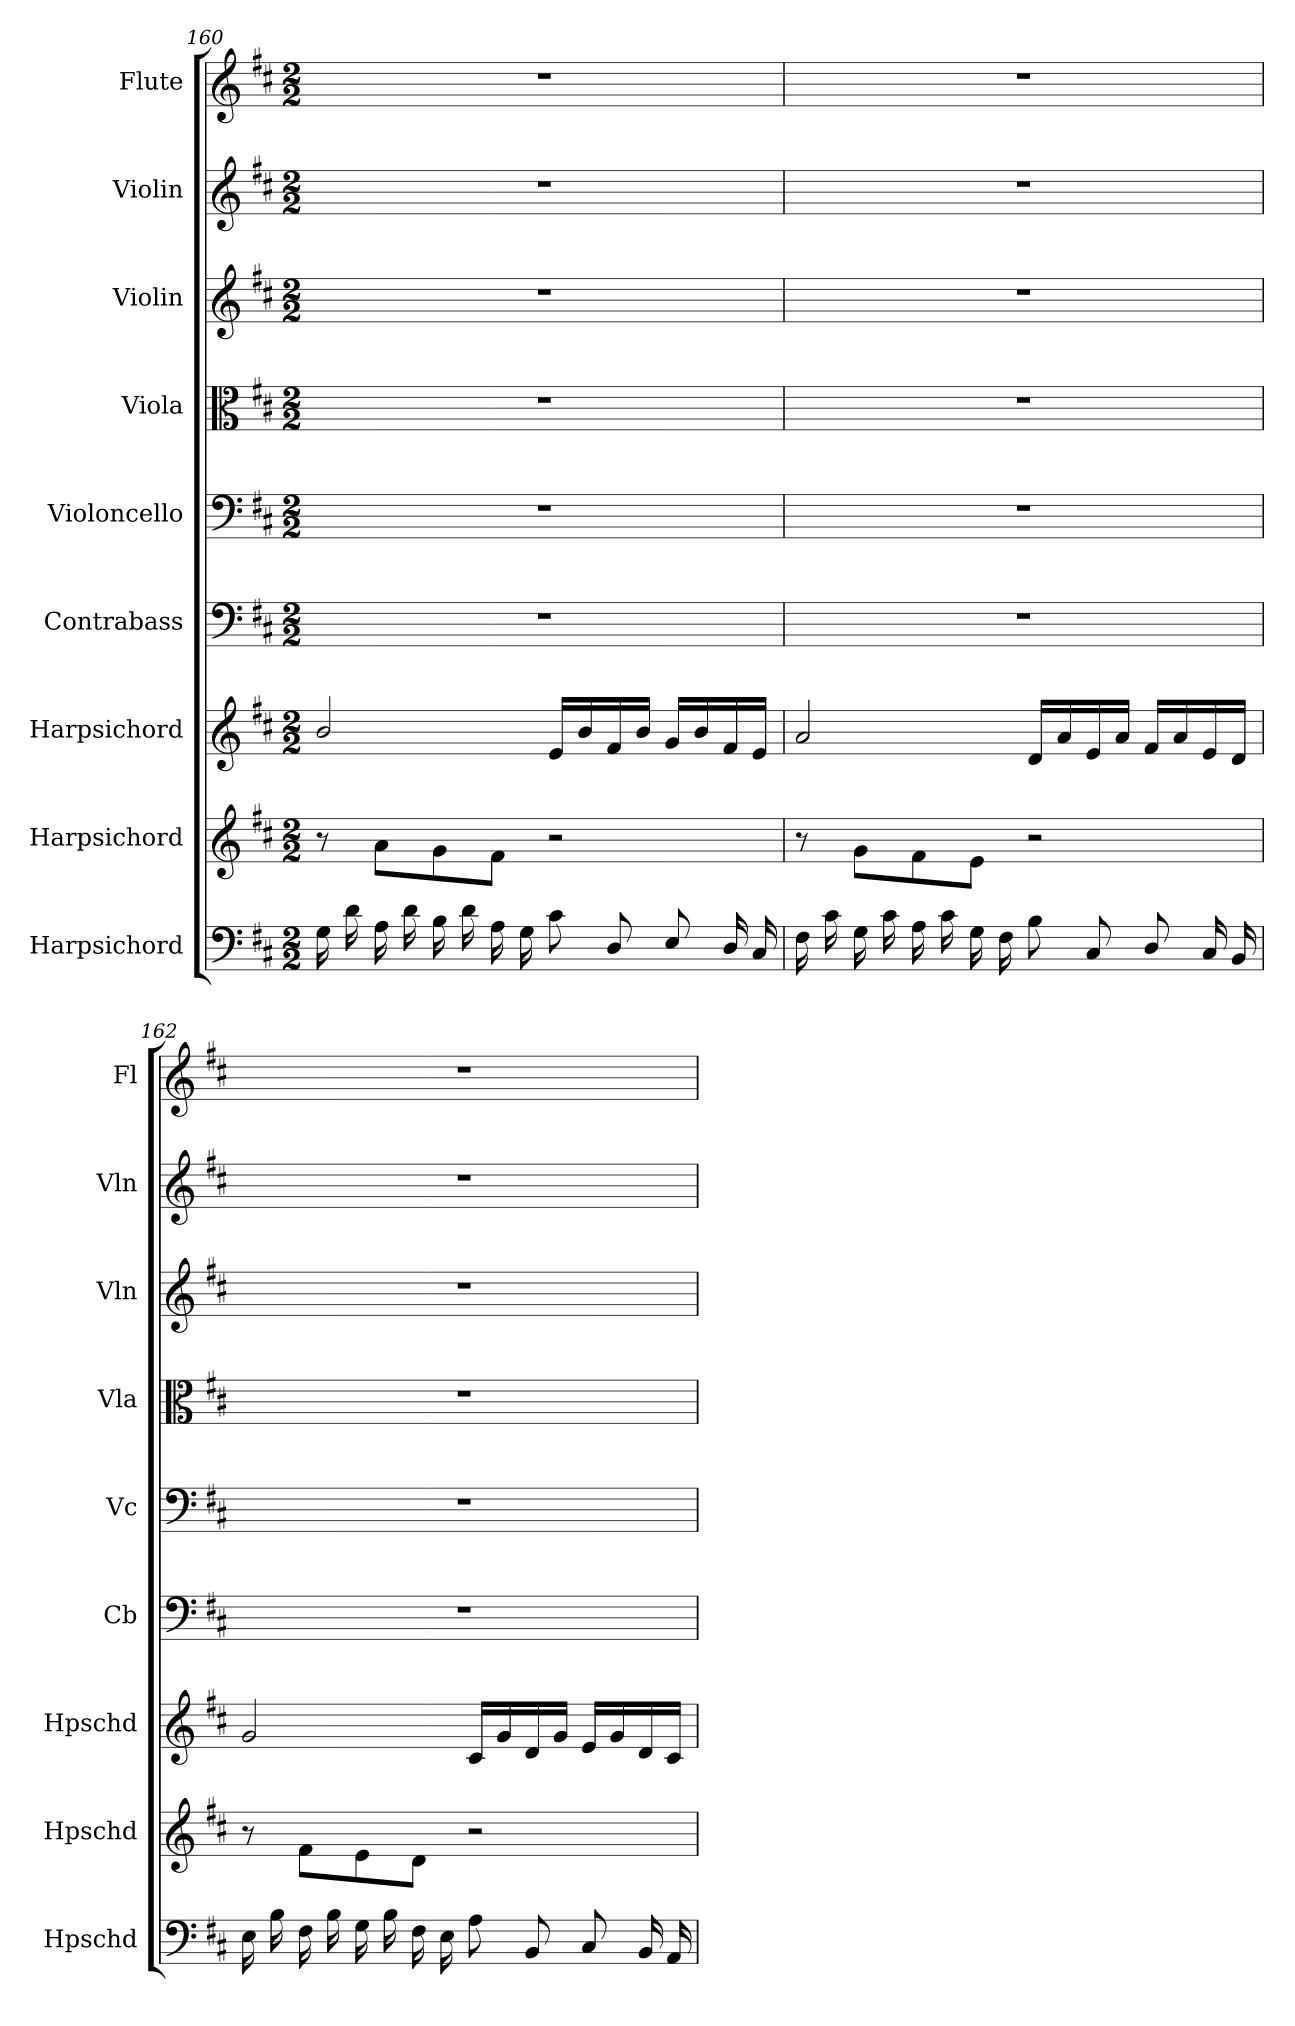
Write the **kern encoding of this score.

**kern	**kern	**kern	**kern	**kern	**kern	**kern	**kern	**kern
*part9	*part8	*part7	*part6	*part5	*part4	*part3	*part2	*part1
*staff9	*staff8	*staff7	*staff6	*staff5	*staff4	*staff3	*staff2	*staff1
*I"Harpsichord	*I"Harpsichord	*I"Harpsichord	*I"Contrabass	*I"Violoncello	*I"Viola	*I"Violin	*I"Violin	*I"Flute
*I'Hpschd	*I'Hpschd	*I'Hpschd	*I'Cb	*I'Vc	*I'Vla	*I'Vln	*I'Vln	*I'Fl
*clefF4	*clefG2	*clefG2	*clefF4	*clefF4	*clefC3	*clefG2	*clefG2	*clefG2
*	*	*	*ITrd7c12	*	*	*	*	*
*k[f#c#]	*k[f#c#]	*k[f#c#]	*k[f#c#]	*k[f#c#]	*k[f#c#]	*k[f#c#]	*k[f#c#]	*k[f#c#]
*D:	*D:	*D:	*D:	*D:	*D:	*D:	*D:	*D:
*M2/2	*M2/2	*M2/2	*M2/2	*M2/2	*M2/2	*M2/2	*M2/2	*M2/2
=160	=160	=160	=160	=160	=160	=160	=160	=160
16G\	8r	2b/	1r	1r	1r	1r	1r	1r
16d\	.	.	.	.	.	.	.	.
16A\	8a\L	.	.	.	.	.	.	.
16d\	.	.	.	.	.	.	.	.
16B\	8g\	.	.	.	.	.	.	.
16d\	.	.	.	.	.	.	.	.
16A\	8f#\J	.	.	.	.	.	.	.
16G\	.	.	.	.	.	.	.	.
8c#\	2r	16e/LL	.	.	.	.	.	.
.	.	16b/	.	.	.	.	.	.
8D/	.	16f#/	.	.	.	.	.	.
.	.	16b/JJ	.	.	.	.	.	.
8E/	.	16g/LL	.	.	.	.	.	.
.	.	16b/	.	.	.	.	.	.
16D/	.	16f#/	.	.	.	.	.	.
16C#/	.	16e/JJ	.	.	.	.	.	.
=161	=161	=161	=161	=161	=161	=161	=161	=161
16F#\	8r	2a/	1r	1r	1r	1r	1r	1r
16c#\	.	.	.	.	.	.	.	.
16G\	8g\L	.	.	.	.	.	.	.
16c#\	.	.	.	.	.	.	.	.
16A\	8f#\	.	.	.	.	.	.	.
16c#\	.	.	.	.	.	.	.	.
16G\	8e\J	.	.	.	.	.	.	.
16F#\	.	.	.	.	.	.	.	.
8B\	2r	16d/LL	.	.	.	.	.	.
.	.	16a/	.	.	.	.	.	.
8C#/	.	16e/	.	.	.	.	.	.
.	.	16a/JJ	.	.	.	.	.	.
8D/	.	16f#/LL	.	.	.	.	.	.
.	.	16a/	.	.	.	.	.	.
16C#/	.	16e/	.	.	.	.	.	.
16BB/	.	16d/JJ	.	.	.	.	.	.
=162	=162	=162	=162	=162	=162	=162	=162	=162
16E\	8r	2g/	1r	1r	1r	1r	1r	1r
16B\	.	.	.	.	.	.	.	.
16F#\	8f#\L	.	.	.	.	.	.	.
16B\	.	.	.	.	.	.	.	.
16G\	8e\	.	.	.	.	.	.	.
16B\	.	.	.	.	.	.	.	.
16F#\	8d\J	.	.	.	.	.	.	.
16E\	.	.	.	.	.	.	.	.
8A\	2r	16c#/LL	.	.	.	.	.	.
.	.	16g/	.	.	.	.	.	.
8BB/	.	16d/	.	.	.	.	.	.
.	.	16g/JJ	.	.	.	.	.	.
8C#/	.	16e/LL	.	.	.	.	.	.
.	.	16g/	.	.	.	.	.	.
16BB/	.	16d/	.	.	.	.	.	.
16AA/	.	16c#/JJ	.	.	.	.	.	.
=	=	=	=	=	=	=	=	=
*-	*-	*-	*-	*-	*-	*-	*-	*-
